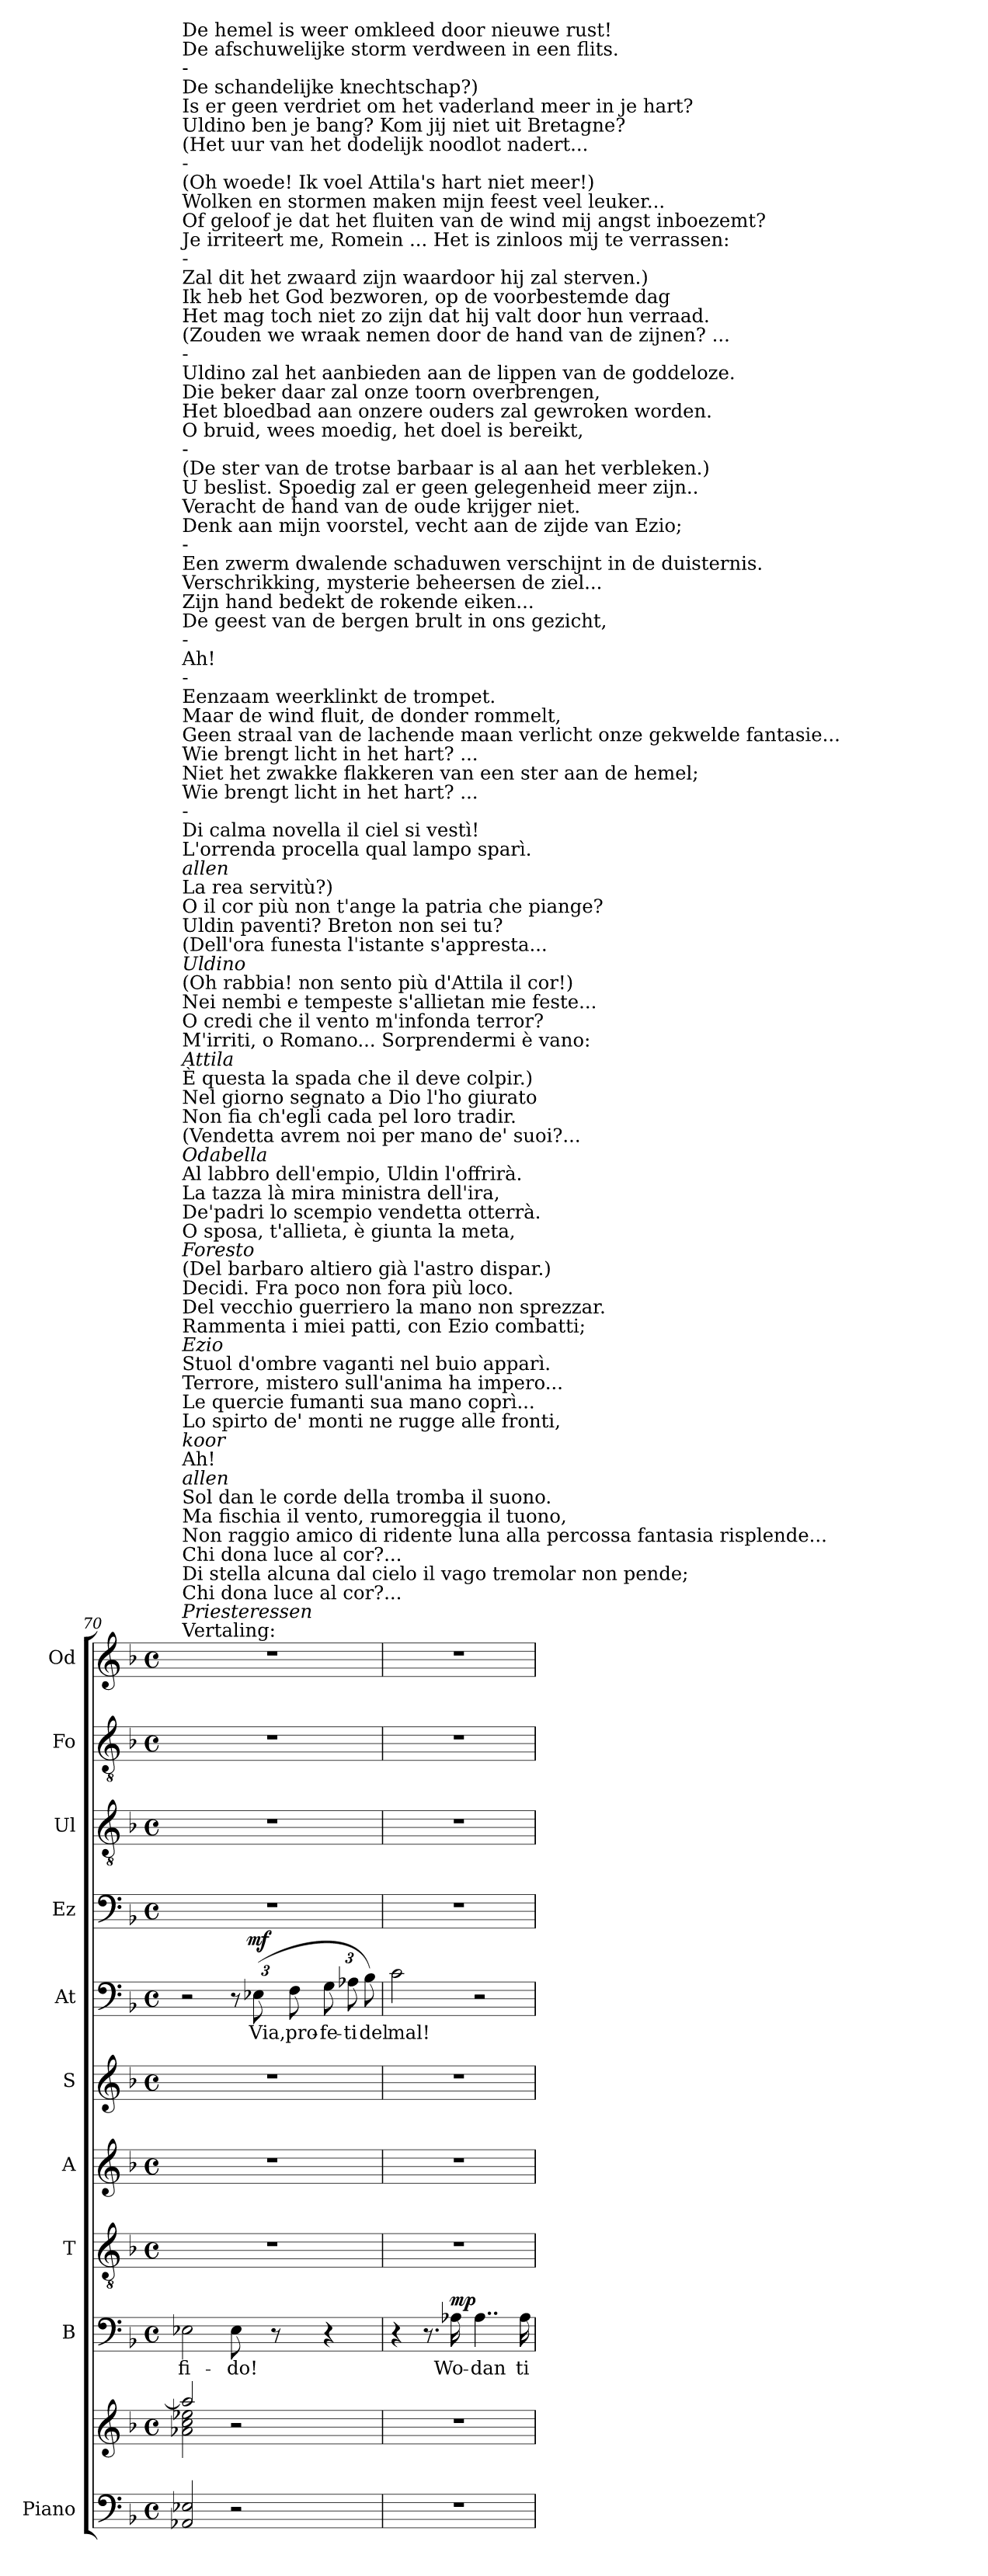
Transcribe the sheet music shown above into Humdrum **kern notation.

**kern	**kern	**kern	**text	**dynam	**kern	**kern	**kern	**kern	**text	**dynam	**kern	**kern	**kern	**kern
*part10	*part10	*part9	*part9	*part9	*part8	*part7	*part6	*part5	*part5	*part5	*part4	*part3	*part2	*part1
*staff11	*staff10	*staff9	*staff9	*staff9	*staff8	*staff7	*staff6	*staff5	*staff5	*staff5	*staff4	*staff3	*staff2	*staff1
*I"Piano	*	*I"B	*	*	*I"T	*I"A	*I"S	*I"At	*	*	*I"Ez	*I"Ul	*I"Fo	*I"Od
*I'Pno	*	*I'B	*	*	*I'T	*I'A	*I'S	*I'At	*	*	*I'Ez	*I'Ul	*I'Fo	*I'Od
!!LO:PB:g=z
*clefF4	*clefG2	*clefF4	*	*	*clefGv2	*clefG2	*clefG2	*clefF4	*	*	*clefF4	*clefGv2	*clefGv2	*clefG2
*k[b-]	*k[b-]	*k[b-]	*	*	*k[b-]	*k[b-]	*k[b-]	*k[b-]	*	*	*k[b-]	*k[b-]	*k[b-]	*k[b-]
*M4/4	*M4/4	*M4/4	*	*	*M4/4	*M4/4	*M4/4	*M4/4	*	*	*M4/4	*M4/4	*M4/4	*M4/4
*met(c)	*met(c)	*met(c)	*	*	*met(c)	*met(c)	*met(c)	*met(c)	*	*	*met(c)	*met(c)	*met(c)	*met(c)
=70	=70	=70	=70	=70	=70	=70	=70	=70	=70	=70	=70	=70	=70	=70
*	*^	*	*	*	*	*	*	*	*	*	*	*	*	*
!	!	!	!	!	!	!	!	!	!	!	!	!	!	!	!LO:TX:t=Vertaling&colon;
!	!	!	!	!	!	!	!	!	!	!	!	!	!	!	!LO:TX:i:t=Priesteressen
!	!	!	!	!	!	!	!	!	!	!	!	!	!	!	!LO:TX:t=Chi dona luce al cor?...
!	!	!	!	!	!	!	!	!	!	!	!	!	!	!	!LO:TX:t=Di stella alcuna dal cielo il vago tremolar non pende;
!	!	!	!	!	!	!	!	!	!	!	!	!	!	!	!LO:TX:t=Chi dona luce al cor?...
!	!	!	!	!	!	!	!	!	!	!	!	!	!	!	!LO:TX:t=Non raggio amico di ridente luna alla percossa fantasia risplende...
!	!	!	!	!	!	!	!	!	!	!	!	!	!	!	!LO:TX:t=Ma fischia il vento, rumoreggia il tuono,
!	!	!	!	!	!	!	!	!	!	!	!	!	!	!	!LO:TX:t=Sol dan le corde della tromba il suono.
!	!	!	!	!	!	!	!	!	!	!	!	!	!	!	!LO:TX:i:t=allen
!	!	!	!	!	!	!	!	!	!	!	!	!	!	!	!LO:TX:t=Ah!
!	!	!	!	!	!	!	!	!	!	!	!	!	!	!	!LO:TX:i:t=koor
!	!	!	!	!	!	!	!	!	!	!	!	!	!	!	!LO:TX:t=Lo spirto de' monti ne rugge alle fronti,
!	!	!	!	!	!	!	!	!	!	!	!	!	!	!	!LO:TX:t=Le quercie fumanti sua mano coprì...
!	!	!	!	!	!	!	!	!	!	!	!	!	!	!	!LO:TX:t=Terrore, mistero sull'anima ha impero...
!	!	!	!	!	!	!	!	!	!	!	!	!	!	!	!LO:TX:t=Stuol d'ombre vaganti nel buio apparì.
!	!	!	!	!	!	!	!	!	!	!	!	!	!	!	!LO:TX:i:t=Ezio
!	!	!	!	!	!	!	!	!	!	!	!	!	!	!	!LO:TX:t=Rammenta i miei patti, con Ezio combatti;
!	!	!	!	!	!	!	!	!	!	!	!	!	!	!	!LO:TX:t=Del vecchio guerriero la mano non sprezzar.
!	!	!	!	!	!	!	!	!	!	!	!	!	!	!	!LO:TX:t=Decidi. Fra poco non fora più loco.
!	!	!	!	!	!	!	!	!	!	!	!	!	!	!	!LO:TX:t=(Del barbaro altiero già l'astro dispar.)
!	!	!	!	!	!	!	!	!	!	!	!	!	!	!	!LO:TX:i:t=Foresto
!	!	!	!	!	!	!	!	!	!	!	!	!	!	!	!LO:TX:t=O sposa, t'allieta, è giunta la meta,
!	!	!	!	!	!	!	!	!	!	!	!	!	!	!	!LO:TX:t=De'padri lo scempio vendetta otterrà.
!	!	!	!	!	!	!	!	!	!	!	!	!	!	!	!LO:TX:t=La tazza là mira ministra dell'ira,
!	!	!	!	!	!	!	!	!	!	!	!	!	!	!	!LO:TX:t=Al labbro dell'empio, Uldin l'offrirà.
!	!	!	!	!	!	!	!	!	!	!	!	!	!	!	!LO:TX:i:t=Odabella
!	!	!	!	!	!	!	!	!	!	!	!	!	!	!	!LO:TX:t=(Vendetta avrem noi per mano de' suoi?...
!	!	!	!	!	!	!	!	!	!	!	!	!	!	!	!LO:TX:t=Non fia ch'egli cada pel loro tradir.
!	!	!	!	!	!	!	!	!	!	!	!	!	!	!	!LO:TX:t=Nel giorno segnato a Dio l'ho giurato
!	!	!	!	!	!	!	!	!	!	!	!	!	!	!	!LO:TX:t=È questa la spada che il deve colpir.)
!	!	!	!	!	!	!	!	!	!	!	!	!	!	!	!LO:TX:i:t=Attila
!	!	!	!	!	!	!	!	!	!	!	!	!	!	!	!LO:TX:t=M'irriti, o Romano... Sorprendermi è vano&colon;
!	!	!	!	!	!	!	!	!	!	!	!	!	!	!	!LO:TX:t=O credi che il vento m'infonda terror?
!	!	!	!	!	!	!	!	!	!	!	!	!	!	!	!LO:TX:t=Nei nembi e tempeste s'allietan mie feste...
!	!	!	!	!	!	!	!	!	!	!	!	!	!	!	!LO:TX:t=(Oh rabbia! non sento più d'Attila il cor!)
!	!	!	!	!	!	!	!	!	!	!	!	!	!	!	!LO:TX:i:t=Uldino
!	!	!	!	!	!	!	!	!	!	!	!	!	!	!	!LO:TX:t=(Dell'ora funesta l'istante s'appresta...
!	!	!	!	!	!	!	!	!	!	!	!	!	!	!	!LO:TX:t=Uldin paventi? Breton non sei tu?
!	!	!	!	!	!	!	!	!	!	!	!	!	!	!	!LO:TX:t=O il cor più non t'ange la patria che piange?
!	!	!	!	!	!	!	!	!	!	!	!	!	!	!	!LO:TX:t=La rea servitù?)
!	!	!	!	!	!	!	!	!	!	!	!	!	!	!	!LO:TX:i:t=allen
!	!	!	!	!	!	!	!	!	!	!	!	!	!	!	!LO:TX:t=L'orrenda procella qual lampo sparì.
!	!	!	!	!	!	!	!	!	!	!	!	!	!	!	!LO:TX:t=Di calma novella il ciel si vestì!
!	!	!	!	!	!	!	!	!	!	!	!	!	!	!	!LO:TX:t=-
!	!	!	!	!	!	!	!	!	!	!	!	!	!	!	!LO:TX:t=Wie brengt licht in het hart? ...
!	!	!	!	!	!	!	!	!	!	!	!	!	!	!	!LO:TX:t=Niet het zwakke flakkeren van een ster aan de hemel;
!	!	!	!	!	!	!	!	!	!	!	!	!	!	!	!LO:TX:t=Wie brengt licht in het hart? ...
!	!	!	!	!	!	!	!	!	!	!	!	!	!	!	!LO:TX:t=Geen straal van de lachende maan verlicht onze gekwelde fantasie...
!	!	!	!	!	!	!	!	!	!	!	!	!	!	!	!LO:TX:t=Maar de wind fluit, de donder rommelt,
!	!	!	!	!	!	!	!	!	!	!	!	!	!	!	!LO:TX:t=Eenzaam weerklinkt de trompet.
!	!	!	!	!	!	!	!	!	!	!	!	!	!	!	!LO:TX:t=-
!	!	!	!	!	!	!	!	!	!	!	!	!	!	!	!LO:TX:t=Ah!
!	!	!	!	!	!	!	!	!	!	!	!	!	!	!	!LO:TX:t=-
!	!	!	!	!	!	!	!	!	!	!	!	!	!	!	!LO:TX:t=De geest van de bergen brult in ons gezicht,
!	!	!	!	!	!	!	!	!	!	!	!	!	!	!	!LO:TX:t=Zijn hand bedekt de rokende eiken...
!	!	!	!	!	!	!	!	!	!	!	!	!	!	!	!LO:TX:t=Verschrikking, mysterie beheersen de ziel...
!	!	!	!	!	!	!	!	!	!	!	!	!	!	!	!LO:TX:t=Een zwerm dwalende schaduwen verschijnt in de duisternis.
!	!	!	!	!	!	!	!	!	!	!	!	!	!	!	!LO:TX:t=-
!	!	!	!	!	!	!	!	!	!	!	!	!	!	!	!LO:TX:t=Denk aan mijn voorstel, vecht aan de zijde van Ezio;
!	!	!	!	!	!	!	!	!	!	!	!	!	!	!	!LO:TX:t=Veracht de hand van de oude krijger niet.
!	!	!	!	!	!	!	!	!	!	!	!	!	!	!	!LO:TX:t=U beslist. Spoedig zal er geen gelegenheid meer zijn..
!	!	!	!	!	!	!	!	!	!	!	!	!	!	!	!LO:TX:t=(De ster van de trotse barbaar is al aan het verbleken.)
!	!	!	!	!	!	!	!	!	!	!	!	!	!	!	!LO:TX:t=-
!	!	!	!	!	!	!	!	!	!	!	!	!	!	!	!LO:TX:t=O bruid, wees moedig, het doel is bereikt,
!	!	!	!	!	!	!	!	!	!	!	!	!	!	!	!LO:TX:t=Het bloedbad aan onzere ouders zal gewroken worden.
!	!	!	!	!	!	!	!	!	!	!	!	!	!	!	!LO:TX:t=Die beker daar zal onze toorn overbrengen,
!	!	!	!	!	!	!	!	!	!	!	!	!	!	!	!LO:TX:t=Uldino zal het aanbieden aan de lippen van de goddeloze.
!	!	!	!	!	!	!	!	!	!	!	!	!	!	!	!LO:TX:t=-
!	!	!	!	!	!	!	!	!	!	!	!	!	!	!	!LO:TX:t=(Zouden we wraak nemen door de hand van de zijnen? ...
!	!	!	!	!	!	!	!	!	!	!	!	!	!	!	!LO:TX:t=Het mag toch niet zo zijn dat hij valt door hun verraad.
!	!	!	!	!	!	!	!	!	!	!	!	!	!	!	!LO:TX:t=Ik heb het God bezworen, op de voorbestemde dag
!	!	!	!	!	!	!	!	!	!	!	!	!	!	!	!LO:TX:t=Zal dit het zwaard zijn waardoor hij zal sterven.)
!	!	!	!	!	!	!	!	!	!	!	!	!	!	!	!LO:TX:t=-
!	!	!	!	!	!	!	!	!	!	!	!	!	!	!	!LO:TX:t=Je irriteert me, Romein ... Het is zinloos mij te verrassen&colon;
!	!	!	!	!	!	!	!	!	!	!	!	!	!	!	!LO:TX:t=Of geloof je dat het fluiten van de wind mij angst inboezemt?
!	!	!	!	!	!	!	!	!	!	!	!	!	!	!	!LO:TX:t=Wolken en stormen maken mijn feest veel leuker...
!	!	!	!	!	!	!	!	!	!	!	!	!	!	!	!LO:TX:t=(Oh woede! Ik voel Attila's hart niet meer!)
!	!	!	!	!	!	!	!	!	!	!	!	!	!	!	!LO:TX:t=-
!	!	!	!	!	!	!	!	!	!	!	!	!	!	!	!LO:TX:t=(Het uur van het dodelijk noodlot nadert...
!	!	!	!	!	!	!	!	!	!	!	!	!	!	!	!LO:TX:t=Uldino ben je bang? Kom jij niet uit Bretagne?
!	!	!	!	!	!	!	!	!	!	!	!	!	!	!	!LO:TX:t=Is er geen verdriet om het vaderland meer in je hart?
!	!	!	!	!	!	!	!	!	!	!	!	!	!	!	!LO:TX:t=De schandelijke knechtschap?)
!	!	!	!	!	!	!	!	!	!	!	!	!	!	!	!LO:TX:t=-
!	!	!	!	!	!	!	!	!	!	!	!	!	!	!	!LO:TX:t=De afschuwelijke storm verdween in een flits.
!	!	!	!	!	!	!	!	!	!	!	!	!	!	!	!LO:TX:t=De hemel is weer omkleed door nieuwe rust!
!	!	!	!	!LO:LY:b	!	!	!	!	!	!	!	!	!	!	!
2AA-X/ 2E-X/	2aa-/]	2a-X\ 2cc\ 2ee-X\	2E-X\	-fi-	.	1r	1r	1r	2r	.	.	1r	1r	1r	1r
!	!	!	!	!LO:LY:b	!	!	!	!	!	!	!	!	!	!	!
*	*	*	*	*	*	*	*	*	*Xbrackettup	*	*	*	*	*	*
2r	2r	2ryy	8E-\	-do!	.	.	.	.	12r	.	.	.	.	.	.
!	!	!	!	!	!	!	!	!	!	!LO:LY:b	!LO:DY:a	!	!	!	!
.	.	.	.	.	.	.	.	.	(>12E-X\	Via,	mf	.	.	.	.
.	.	.	8r	.	.	.	.	.	.	.	.	.	.	.	.
!	!	!	!	!	!	!	!	!	!	!LO:LY:b	!	!	!	!	!
.	.	.	.	.	.	.	.	.	12F\	pro-	.	.	.	.	.
!	!	!	!	!	!	!	!	!	!	!LO:LY:b	!	!	!	!	!
.	.	.	4r	.	.	.	.	.	12G\	-fe-	.	.	.	.	.
!	!	!	!	!	!	!	!	!	!	!LO:LY:b	!	!	!	!	!
.	.	.	.	.	.	.	.	.	12A-X\	-ti	.	.	.	.	.
!	!	!	!	!	!	!	!	!	!	!LO:LY:b	!	!	!	!	!
.	.	.	.	.	.	.	.	.	12B-\)	del	.	.	.	.	.
*	*v	*v	*	*	*	*	*	*	*	*	*	*	*	*	*
=71	=71	=71	=71	=71	=71	=71	=71	=71	=71	=71	=71	=71	=71	=71
!	!	!	!	!	!	!	!	!	!LO:LY:b	!	!	!	!	!
1r	1r	4r	.	.	1r	1r	1r	2c\	mal!	.	1r	1r	1r	1r
.	.	8.r	.	.	.	.	.	.	.	.	.	.	.	.
!	!	!	!LO:LY:b	!LO:DY:a	!	!	!	!	!	!	!	!	!	!
.	.	16A-X\	Wo-	mp	.	.	.	.	.	.	.	.	.	.
!	!	!	!LO:LY:b	!	!	!	!	!	!	!	!	!	!	!
.	.	4..A-\	-dan	.	.	.	.	2r	.	.	.	.	.	.
!	!	!	!LO:LY:b	!	!	!	!	!	!	!	!	!	!	!
.	.	16A-\	ti	.	.	.	.	.	.	.	.	.	.	.
=	=	=	=	=	=	=	=	=	=	=	=	=	=	=
*-	*-	*-	*-	*-	*-	*-	*-	*-	*-	*-	*-	*-	*-	*-
